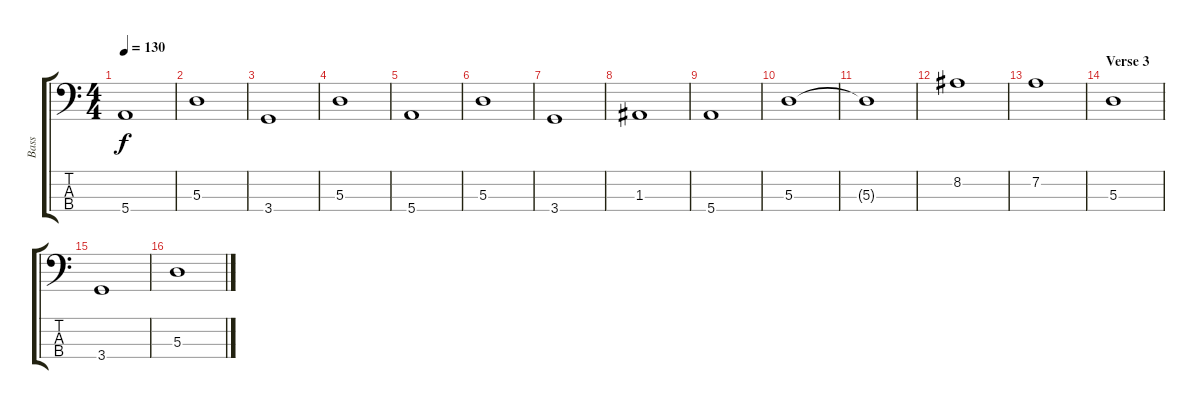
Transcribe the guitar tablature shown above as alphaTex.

\track ("Bass" "Bass") {instrument electricbassfinger}
\staff {score tabs}
\tuning (G2 D2 A1 E1) {hide}
\ts (4 4)
\tempo 130
\clef f4
\ks c
5.4.1{dy f} |
5.3.1 |
3.4.1 |
5.3.1 |
5.4.1 |
5.3.1 |
3.4.1 |
1.3.1 |
5.4.1 |
5.3.1 |
5.3{t}.1 |
8.2.1 |
7.2.1 |
\section ("" "Verse 3")
5.3.1 |
3.4.1 |
5.3.1
